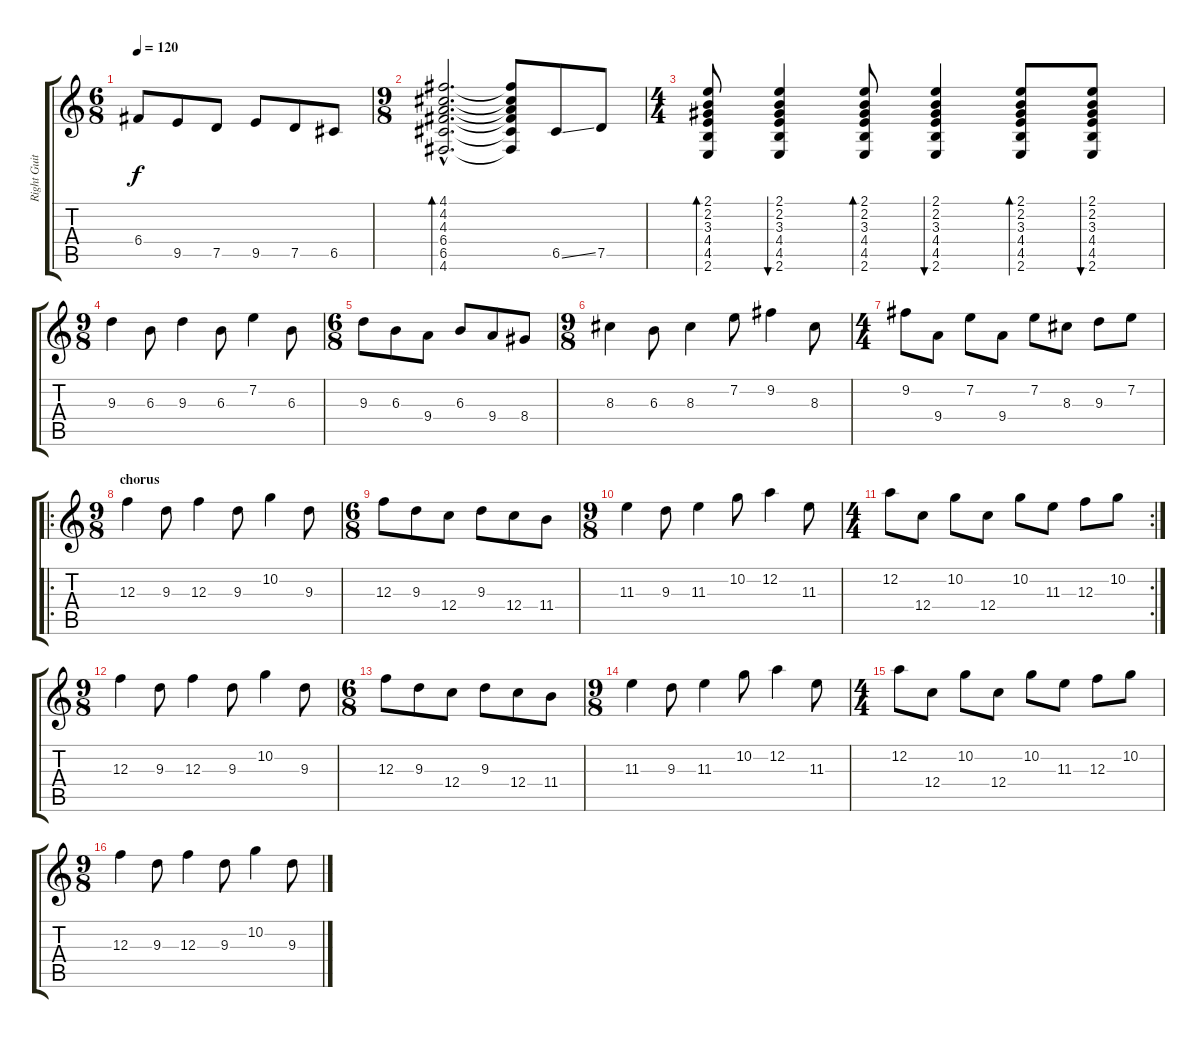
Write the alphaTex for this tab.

\track ("Right Guitar" "Right Guit") {instrument distortionguitar}
\staff {score tabs}
\tuning (D4 A3 F3 C3 G2 D2) {hide}
\ts (6 8)
\tempo 120
\clef g2
\ks c
6.4.8{dy f} 9.5.8 7.5.8 9.5.8 7.5.8 6.5.8 |
\ts (9 8)
(4.1{hac} 4.2{hac} 4.3{hac} 6.4{hac} 6.5{hac} 4.6{hac}).2{d bd 30} (4.1{t} 4.2{t} 4.3{t} 6.4{t} 6.5{t} 4.6{t}).8 6.5{ss}.8 7.5.8 |
\ts (4 4)
(2.1 2.2 3.3 4.4 4.5 2.6).8{bd 30} (2.1 2.2 3.3 4.4 4.5 2.6).4{bu 30} (2.1 2.2 3.3 4.4 4.5 2.6).8{bd 30} (2.1 2.2 3.3 4.4 4.5 2.6).4{bu 30} (2.1 2.2 3.3 4.4 4.5 2.6).8{bd 30} (2.1 2.2 3.3 4.4 4.5 2.6).8{bu 30} |
\ts (9 8)
9.3.4 6.3.8 9.3.4 6.3.8 7.2.4 6.3.8 |
\ts (6 8)
9.3.8 6.3.8 9.4.8 6.3.8 9.4.8 8.4.8 |
\ts (9 8)
8.3.4 6.3.8 8.3.4 7.2.8 9.2.4 8.3.8 |
\ts (4 4)
9.2.8 9.4.8 7.2.8 9.4.8 7.2.8 8.3.8 9.3.8 7.2.8 |
\ro
\ts (9 8)
\section ("" "chorus")
12.3.4{instrument distortionguitar} 9.3.8 12.3.4 9.3.8 10.2.4 9.3.8 |
\ts (6 8)
12.3.8 9.3.8 12.4.8 9.3.8 12.4.8 11.4.8 |
\ts (9 8)
11.3.4 9.3.8 11.3.4 10.2.8 12.2.4 11.3.8 |
\rc 2
\ts (4 4)
12.2.8 12.4.8 10.2.8 12.4.8 10.2.8 11.3.8 12.3.8 10.2.8 |
\ts (9 8)
12.3.4{volume 10 instrument distortionguitar} 9.3.8 12.3.4 9.3.8 10.2.4 9.3.8 |
\ts (6 8)
12.3.8 9.3.8 12.4.8 9.3.8 12.4.8 11.4.8 |
\ts (9 8)
11.3.4 9.3.8 11.3.4 10.2.8 12.2.4 11.3.8 |
\ts (4 4)
12.2.8 12.4.8 10.2.8 12.4.8 10.2.8 11.3.8 12.3.8 10.2.8 |
\ts (9 8)
12.3.4 9.3.8 12.3.4 9.3.8 10.2.4 9.3.8
